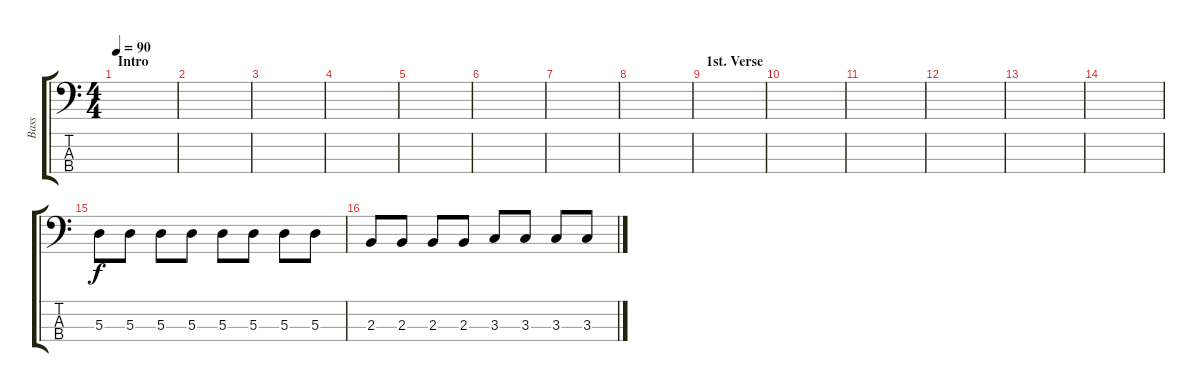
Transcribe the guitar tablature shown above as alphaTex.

\track ("Bass" "Bass") {instrument electricbasspick}
\staff {score tabs}
\tuning (G2 D2 A1 E1) {hide}
\ts (4 4)
\section ("" "Intro")
\tempo 90
\clef f4
\ks c
|
|
|
|
|
|
|
|
\section ("" "1st. Verse")
|
|
|
|
|
|
5.3.8 5.3.8 5.3.8 5.3.8 5.3.8 5.3.8 5.3.8 5.3.8 |
2.3.8 2.3.8 2.3.8 2.3.8 3.3.8 3.3.8 3.3.8 3.3.8
